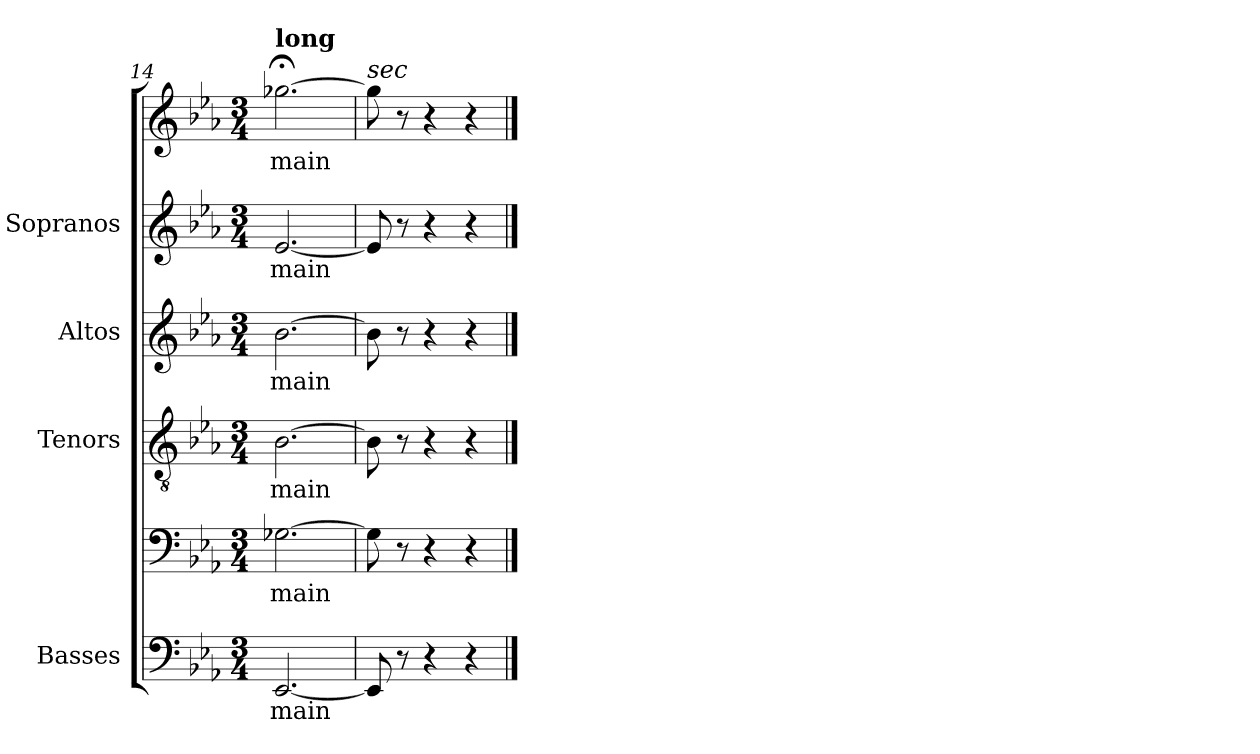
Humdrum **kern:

**kern	**text	**kern	**text	**kern	**text	**kern	**text	**kern	**text	**kern	**text
*part4	*part4	*part4	*part4	*part3	*part3	*part2	*part2	*part1	*part1	*part1	*part1
*staff6	*staff6	*staff5	*staff5	*staff4	*staff4	*staff3	*staff3	*staff2	*staff2	*staff1	*staff1
*I"Basses	*	*	*	*I"Tenors	*	*I"Altos	*	*I"Sopranos	*	*	*
*I'B.	*	*	*	*I'T.	*	*I'A.	*	*I'S.	*	*	*
*clefF4	*	*clefF4	*	*clefGv2	*	*clefG2	*	*clefG2	*	*clefG2	*
*k[b-e-a-]	*	*k[b-e-a-]	*	*k[b-e-a-]	*	*k[b-e-a-]	*	*k[b-e-a-]	*	*k[b-e-a-]	*
*M3/4	*	*M3/4	*	*M3/4	*	*M3/4	*	*M3/4	*	*M3/4	*
=14	=14	=14	=14	=14	=14	=14	=14	=14	=14	=14	=14
!	!	!	!	!	!	!	!	!	!	!LO:TX:a:B:t=long	!
!	!LO:LY:b	!	!LO:LY:b	!	!LO:LY:b	!	!LO:LY:b	!	!LO:LY:b	!	!LO:LY:b
[2.EE-/	main	[2.G-X\	main	[2.B-\	main	[2.b-\	main	[2.e-/	main	[2.gg-X;<\	main
=15	=15	=15	=15	=15	=15	=15	=15	=15	=15	=15	=15
!	!	!	!	!	!	!	!	!	!	!LO:TX:a:i:t=sec	!
8EE-/]	.	8G-\]	.	8B-\]	.	8b-\]	.	8e-/]	.	8gg-\]	.
8r	.	8r	.	8r	.	8r	.	8r	.	8r	.
4r	.	4r	.	4r	.	4r	.	4r	.	4r	.
4r	.	4r	.	4r	.	4r	.	4r	.	4r	.
==	==	==	==	==	==	==	==	==	==	==	==
*-	*-	*-	*-	*-	*-	*-	*-	*-	*-	*-	*-
